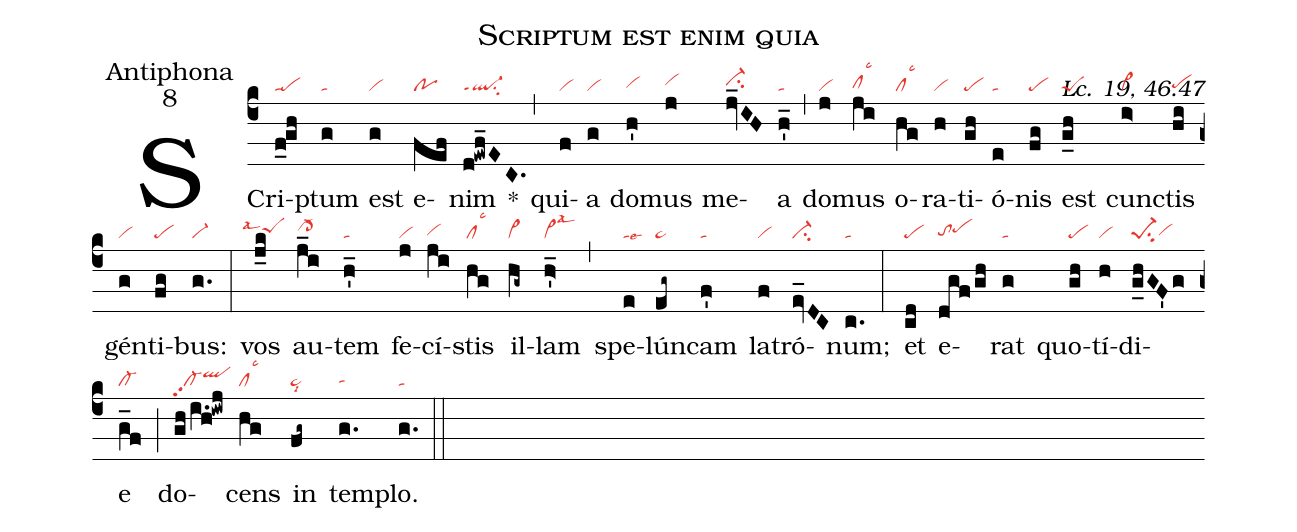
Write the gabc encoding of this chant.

name:Scriptum est enim quia;
office-part:Antiphona;
mode:8;
commentary:Lc. 19, 46.47;
nabc-lines:1;
%%
(c4)
SCri(f_0!gh|tape)ptum(g|ta) est(g|vi) e(fef|po)nim(d!ewf_EC.|ql-ppt1su2) *(,)
qui(f|vi)a(g|vi) do(h'|vihg)mus(j|vihh) me(jv_IH|ci-hh)a(h'_|ta) (,)
do(j|vi)mus(ji|clhglsc3) o(hg|cllsc3)ra(h|vi)ti(gh|pe)ó(e|ta)nis(fg|pe) est(g_h|peS) cun(i>|vi>)ctis(hi|pehg) gén(g|vi)ti(fg|pe)bus:(g.|vi-) (:)
vos(j_k|```peShhlsal4) au(j_i|cl->hh)tem(h'_|ta) fe(j|vi)cí(ji|vihg)stis(hg|cllsc3) il(hg~|vi>)lam(h>'_|vi>lsal3) (,)
spe(e|talse6)lún(eg~|ta>)cam(f'|ta) la(f|vi)tró(ev_DC|ci-)num;(c.|ta) (:)
et(cd|pe) e(dgf/gh|tohgpehh)rat(g|ta) quo(gh|pe)tí(h|vi)di(g_hGF'g|pe-1su2vihg)e(g_f|cl-) (;)
do(gh/i.h!iwj|cl-pp2qlhi)cens(hg|cllsc3) in(fg~|ta>lsi8) tem(g.|tahg)plo.(g.|ta) (::)
